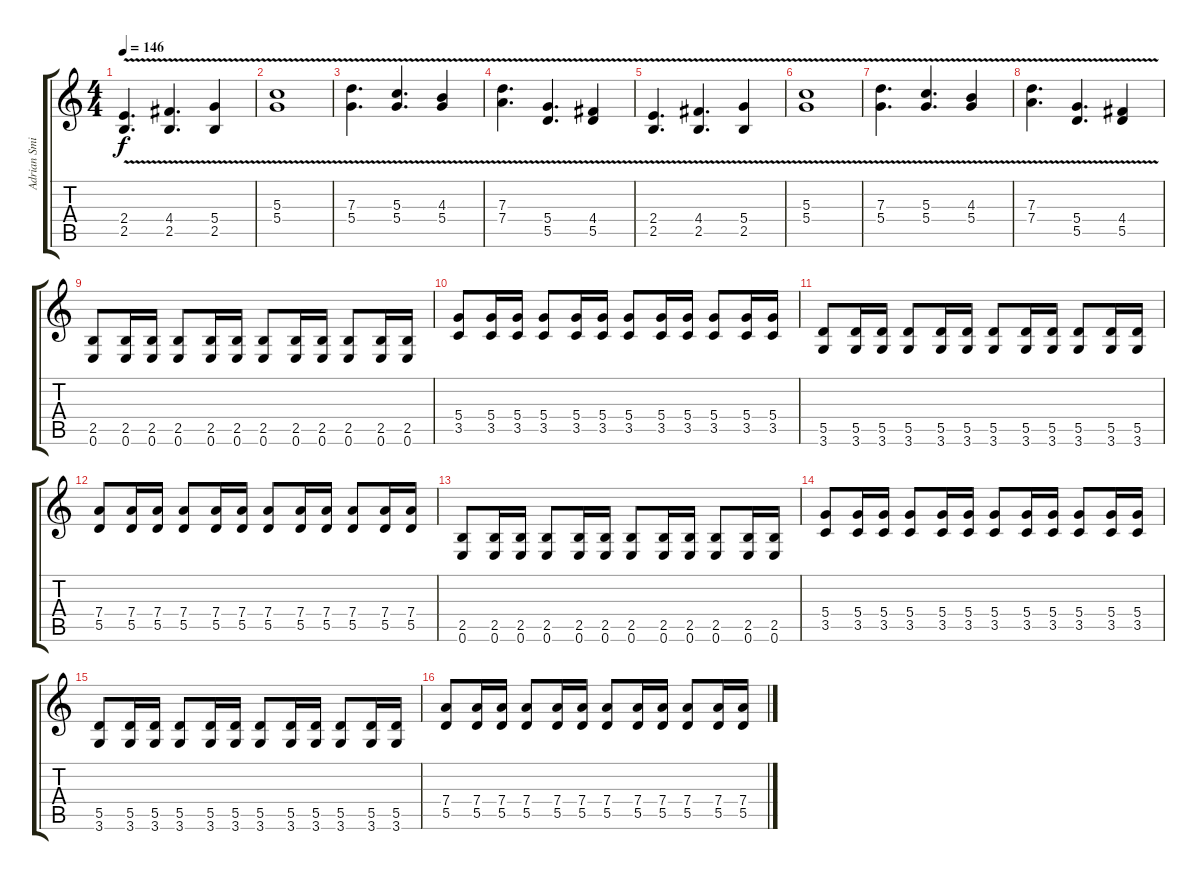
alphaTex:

\track ("Adrian Smith" "Adrian Smi") {instrument electricguitarjazz}
\staff {score tabs}
\tuning (E4 B3 G3 D3 A2 E2) {hide}
\ts (4 4)
\tempo 146
\clef g2
\ks c
(2.4 2.5{v}).4{d dy f} (4.4 2.5{v}).4{d} (5.4 2.5{v}).4 |
(5.3 5.4{v}).1 |
(7.3 5.4{v}).4{d} (5.3 5.4{v}).4{d} (4.3 5.4{v}).4 |
(7.3 7.4{v}).4{d} (5.4 5.5{v}).4{d} (4.4 5.5{v}).4 |
(2.4 2.5{v}).4{d} (4.4 2.5{v}).4{d} (5.4 2.5{v}).4 |
(5.3 5.4{v}).1 |
(7.3 5.4{v}).4{d} (5.3 5.4{v}).4{d} (4.3 5.4{v}).4 |
(7.3 7.4{v}).4{d} (5.4 5.5{v}).4{d} (4.4 5.5{v}).4 |
(2.5 0.6).8 (2.5 0.6).16 (2.5 0.6).16 (2.5 0.6).8 (2.5 0.6).16 (2.5 0.6).16 (2.5 0.6).8 (2.5 0.6).16 (2.5 0.6).16 (2.5 0.6).8 (2.5 0.6).16 (2.5 0.6).16 |
(5.4 3.5).8 (5.4 3.5).16 (5.4 3.5).16 (5.4 3.5).8 (5.4 3.5).16 (5.4 3.5).16 (5.4 3.5).8 (5.4 3.5).16 (5.4 3.5).16 (5.4 3.5).8 (5.4 3.5).16 (5.4 3.5).16 |
(5.5 3.6).8 (5.5 3.6).16 (5.5 3.6).16 (5.5 3.6).8 (5.5 3.6).16 (5.5 3.6).16 (5.5 3.6).8 (5.5 3.6).16 (5.5 3.6).16 (5.5 3.6).8 (5.5 3.6).16 (5.5 3.6).16 |
(7.4 5.5).8 (7.4 5.5).16 (7.4 5.5).16 (7.4 5.5).8 (7.4 5.5).16 (7.4 5.5).16 (7.4 5.5).8 (7.4 5.5).16 (7.4 5.5).16 (7.4 5.5).8 (7.4 5.5).16 (7.4 5.5).16 |
(2.5 0.6).8 (2.5 0.6).16 (2.5 0.6).16 (2.5 0.6).8 (2.5 0.6).16 (2.5 0.6).16 (2.5 0.6).8 (2.5 0.6).16 (2.5 0.6).16 (2.5 0.6).8 (2.5 0.6).16 (2.5 0.6).16 |
(5.4 3.5).8 (5.4 3.5).16 (5.4 3.5).16 (5.4 3.5).8 (5.4 3.5).16 (5.4 3.5).16 (5.4 3.5).8 (5.4 3.5).16 (5.4 3.5).16 (5.4 3.5).8 (5.4 3.5).16 (5.4 3.5).16 |
(5.5 3.6).8 (5.5 3.6).16 (5.5 3.6).16 (5.5 3.6).8 (5.5 3.6).16 (5.5 3.6).16 (5.5 3.6).8 (5.5 3.6).16 (5.5 3.6).16 (5.5 3.6).8 (5.5 3.6).16 (5.5 3.6).16 |
(7.4 5.5).8 (7.4 5.5).16 (7.4 5.5).16 (7.4 5.5).8 (7.4 5.5).16 (7.4 5.5).16 (7.4 5.5).8 (7.4 5.5).16 (7.4 5.5).16 (7.4 5.5).8 (7.4 5.5).16 (7.4 5.5).16
